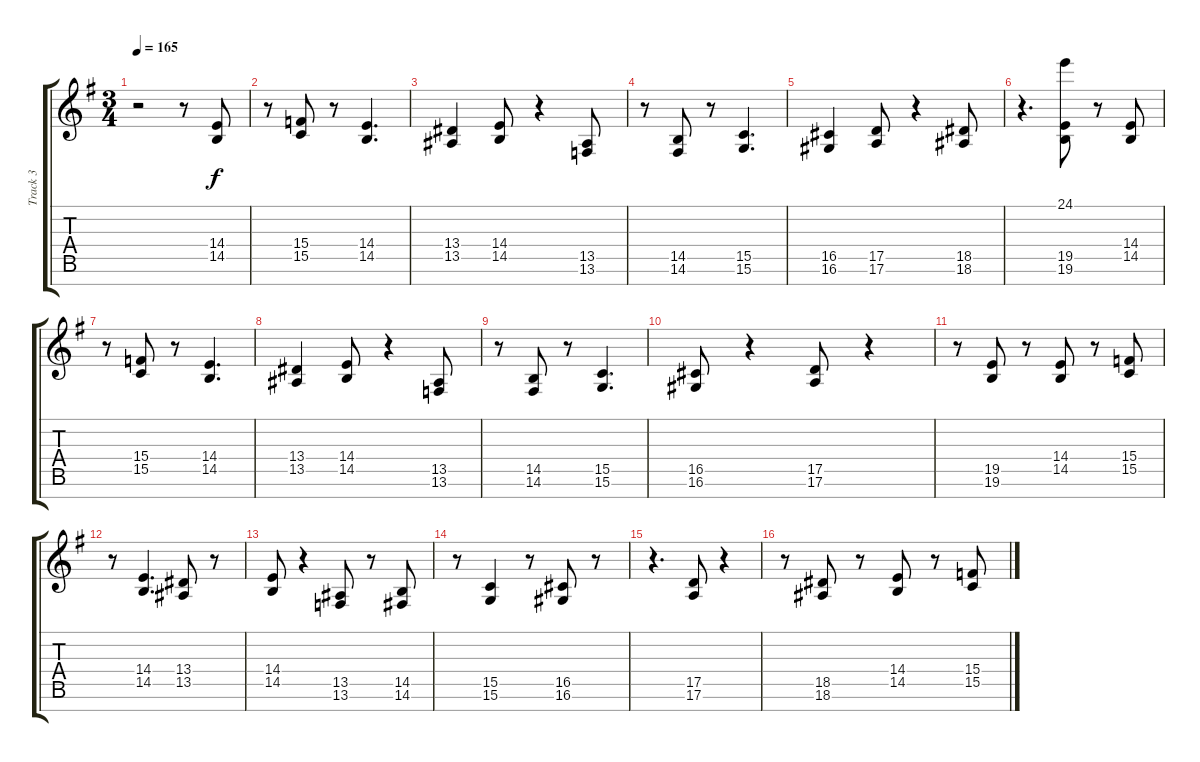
\track ("Track 3" "Track 3") {instrument acousticgrandpiano}
\staff {score tabs}
\tuning (E4 B3 G3 D3 A2 E2 B1) {hide}
\ts (3 4)
\tempo 165
\clef g2
\ks g
r.2{dy f} r.8 (14.4 14.5).8 |
r.8 (15.4 15.5).8 r.8 (14.4 14.5).4{d} |
(13.4 13.5).4 (14.4 14.5).8 r.4 (13.5 13.6).8 |
r.8 (14.5 14.6).8 r.8 (15.5 15.6).4{d} |
(16.5 16.6).4 (17.5 17.6).8 r.4 (18.5 18.6).8 |
r.4{d} (24.1 19.5 19.6).8 r.8 (14.4 14.5).8 |
r.8 (15.4 15.5).8 r.8 (14.4 14.5).4{d} |
(13.4 13.5).4 (14.4 14.5).8 r.4 (13.5 13.6).8 |
r.8 (14.5 14.6).8 r.8 (15.5 15.6).4{d} |
(16.5 16.6).8 r.4 (17.5 17.6).8 r.4 |
r.8 (19.5 19.6).8 r.8 (14.4 14.5).8 r.8 (15.4 15.5).8 |
r.8 (14.4 14.5).4{d} (13.4 13.5).8 r.8 |
(14.4 14.5).8 r.4 (13.5 13.6).8 r.8 (14.5 14.6).8 |
r.8 (15.5 15.6).4 r.8 (16.5 16.6).8 r.8 |
r.4{d} (17.5 17.6).8 r.4 |
r.8 (18.5 18.6).8 r.8 (14.4 14.5).8 r.8 (15.4 15.5).8
